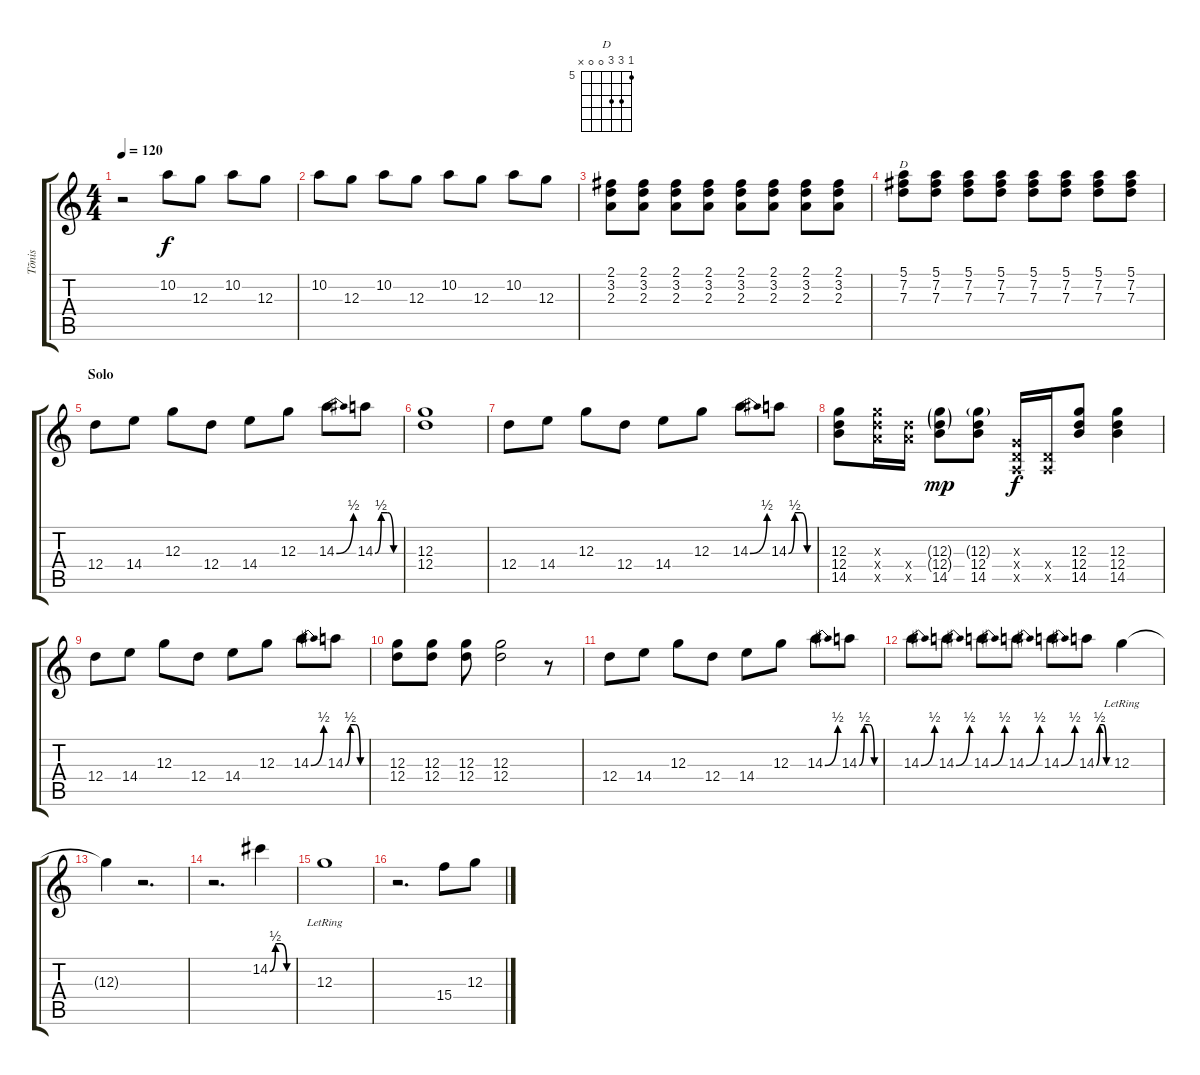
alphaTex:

\track ("Tõnis" "Tõnis") {instrument distortionguitar}
\staff {score tabs}
\tuning (E4 B3 G3 D3 A2 E2) {hide}
\chord ("D" 5 7 7 0 0 x) {firstfret 5}
\ts (4 4)
\tempo 120
\clef g2
\ks c
r.2{dy f} 10.2.8 12.3.8 10.2.8 12.3.8 |
10.2.8 12.3.8 10.2.8 12.3.8 10.2.8 12.3.8 10.2.8 12.3.8 |
(2.1 3.2 2.3).8 (2.1 3.2 2.3).8 (2.1 3.2 2.3).8 (2.1 3.2 2.3).8 (2.1 3.2 2.3).8 (2.1 3.2 2.3).8 (2.1 3.2 2.3).8 (2.1 3.2 2.3).8 |
(5.1 7.2 7.3).8{ch "D"} (5.1 7.2 7.3).8 (5.1 7.2 7.3).8 (5.1 7.2 7.3).8 (5.1 7.2 7.3).8 (5.1 7.2 7.3).8 (5.1 7.2 7.3).8 (5.1 7.2 7.3).8 |
\section ("" "Solo")
12.4.8 14.4.8 12.3.8 12.4.8 14.4.8 12.3.8 14.3{be (bend 0 0 60 2)}.8 14.3{be (custom 0 0 15 2 30 2 45 0 60 0)}.8 |
(12.3 12.4).1 |
12.4.8 14.4.8 12.3.8 12.4.8 14.4.8 12.3.8 14.3{be (bend 0 0 60 2)}.8 14.3{be (custom 0 0 15 2 30 2 45 0 60 0)}.8 |
(12.3 12.4 14.5).8 (12.3{x} 12.4{x} 12.5{x}).16 (12.4{x} 12.5{x}).16 (12.3{g} 12.4{g} 14.5).8{dy mp} (12.3{g} 12.4 14.5).8 (0.3{x} 0.4{x} 0.5{x}).16{dy f} (0.4{x} 0.5{x}).16 (12.3 12.4 14.5).8 (12.3 12.4 14.5).4 |
12.4.8 14.4.8 12.3.8 12.4.8 14.4.8 12.3.8 14.3{be (bend 0 0 60 2)}.8 14.3{be (custom 0 0 15 2 30 2 45 0 60 0)}.8 |
(12.3 12.4).8 (12.3 12.4).8 (12.3 12.4).8 (12.3 12.4).2 r.8 |
12.4.8 14.4.8 12.3.8 12.4.8 14.4.8 12.3.8 14.3{be (bend 0 0 60 2)}.8 14.3{be (custom 0 0 15 2 30 2 45 0 60 0)}.8 |
14.3{be (bend 0 0 60 2)}.8 14.3{be (bend 0 0 60 2)}.8 14.3{be (bend 0 0 60 2)}.8 14.3{be (bend 0 0 60 2)}.8 14.3{be (bend 0 0 60 2)}.8 14.3{be (custom 0 0 15 2 30 2 45 0 60 0)}.8 12.3{lr}.4 |
12.3{t}.4 r.2{d} |
r.2{d} 14.2{be (custom 0 0 15 2 30 2 45 0 60 0)}.4 |
12.3{lr}.1 |
r.2{d} 15.4.8 12.3.8
